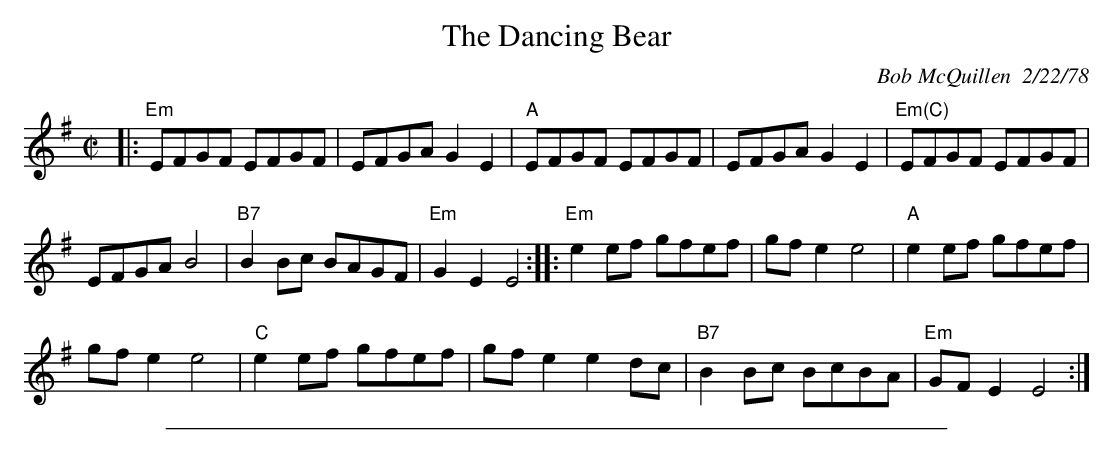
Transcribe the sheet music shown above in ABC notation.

X:1
T: The Dancing Bear
C: Bob McQuillen  2/22/78
M: C|
L: 1/8
K: Em
|:\
"Em"EFGF EFGF | EFGA G2E2 | "A"EFGF EFGF | EFGA G2E2 | "Em(C)"EFGF EFGF |
EFGA B4 | "B7"B2Bc BAGF | "Em"G2E2 E4 :: "Em"e2ef gfef | gfe2 e4 | "A"e2ef gfef |
gfe2 e4 | "C"e2ef gfef | gfe2 e2dc | "B7"B2Bc BcBA | "Em"GFE2 E4 :|
